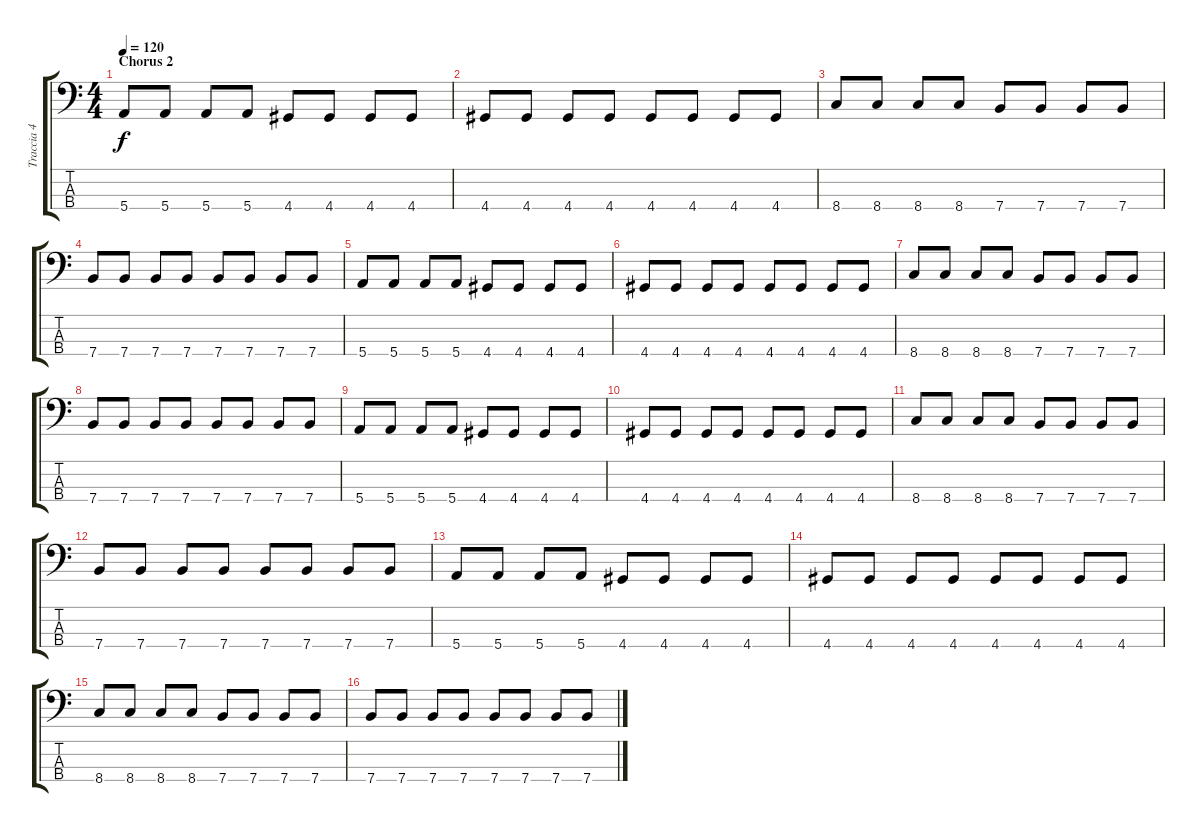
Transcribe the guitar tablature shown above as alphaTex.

\track ("Traccia 4" "Traccia 4") {instrument electricbassfinger}
\staff {score tabs}
\tuning (G2 D2 A1 E1) {hide}
\ts (4 4)
\section ("" "Chorus 2")
\tempo 120
\clef f4
\ks c
5.4.8{dy f} 5.4.8 5.4.8 5.4.8 4.4.8 4.4.8 4.4.8 4.4.8 |
4.4.8 4.4.8 4.4.8 4.4.8 4.4.8 4.4.8 4.4.8 4.4.8 |
8.4.8 8.4.8 8.4.8 8.4.8 7.4.8 7.4.8 7.4.8 7.4.8 |
7.4.8 7.4.8 7.4.8 7.4.8 7.4.8 7.4.8 7.4.8 7.4.8 |
5.4.8 5.4.8 5.4.8 5.4.8 4.4.8 4.4.8 4.4.8 4.4.8 |
4.4.8 4.4.8 4.4.8 4.4.8 4.4.8 4.4.8 4.4.8 4.4.8 |
8.4.8 8.4.8 8.4.8 8.4.8 7.4.8 7.4.8 7.4.8 7.4.8 |
7.4.8 7.4.8 7.4.8 7.4.8 7.4.8 7.4.8 7.4.8 7.4.8 |
5.4.8 5.4.8 5.4.8 5.4.8 4.4.8 4.4.8 4.4.8 4.4.8 |
4.4.8 4.4.8 4.4.8 4.4.8 4.4.8 4.4.8 4.4.8 4.4.8 |
8.4.8 8.4.8 8.4.8 8.4.8 7.4.8 7.4.8 7.4.8 7.4.8 |
7.4.8 7.4.8 7.4.8 7.4.8 7.4.8 7.4.8 7.4.8 7.4.8 |
5.4.8 5.4.8 5.4.8 5.4.8 4.4.8 4.4.8 4.4.8 4.4.8 |
4.4.8 4.4.8 4.4.8 4.4.8 4.4.8 4.4.8 4.4.8 4.4.8 |
8.4.8 8.4.8 8.4.8 8.4.8 7.4.8 7.4.8 7.4.8 7.4.8 |
7.4.8 7.4.8 7.4.8 7.4.8 7.4.8 7.4.8 7.4.8 7.4.8
